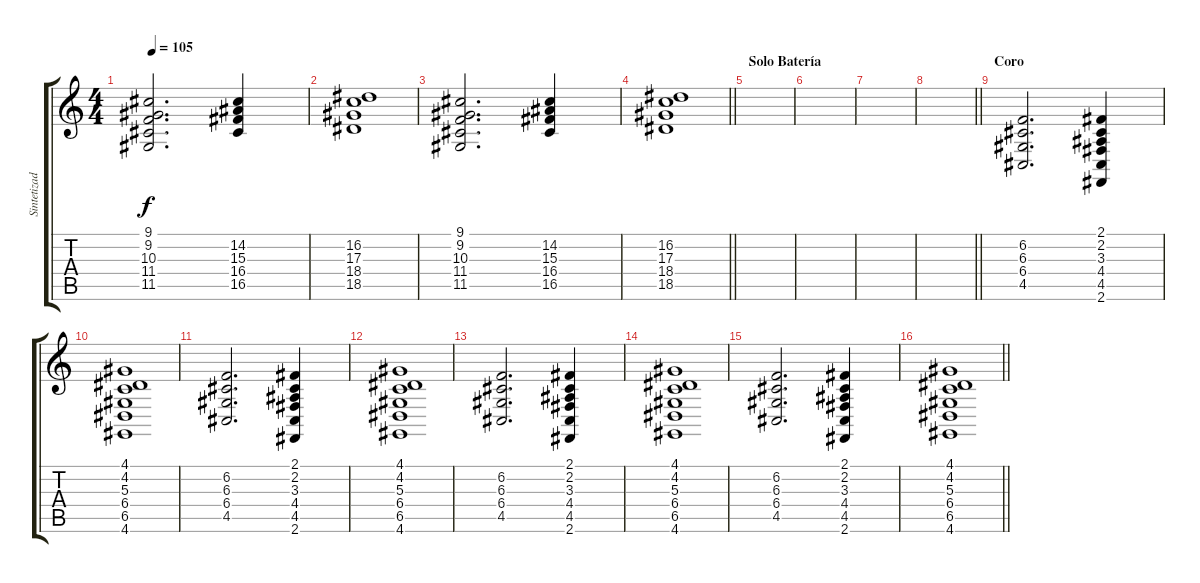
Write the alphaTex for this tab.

\track ("Sintetizador" "Sintetizad") {instrument stringensemble1}
\staff {score tabs}
\tuning (E4 B3 G3 D3 A2 E2) {hide}
\ts (4 4)
\tempo 105
\clef g2
\ks c
(9.1 9.2 10.3 11.4 11.5).2{d dy f} (14.2 15.3 16.4 16.5).4 |
(16.2 17.3 18.4 18.5).1 |
(9.1 9.2 10.3 11.4 11.5).2{d} (14.2 15.3 16.4 16.5).4 |
\barLineRight lightlight
(16.2 17.3 18.4 18.5).1 |
\section ("" "Solo Batería")
|
|
|
\barLineRight lightlight
|
\section ("" "Coro")
(6.2 6.3 6.4 4.5).2{d} (2.1 2.2 3.3 4.4 4.5 2.6).4 |
(4.1 4.2 5.3 6.4 6.5 4.6).1 |
(6.2 6.3 6.4 4.5).2{d} (2.1 2.2 3.3 4.4 4.5 2.6).4 |
(4.1 4.2 5.3 6.4 6.5 4.6).1 |
(6.2 6.3 6.4 4.5).2{d} (2.1 2.2 3.3 4.4 4.5 2.6).4 |
(4.1 4.2 5.3 6.4 6.5 4.6).1 |
(6.2 6.3 6.4 4.5).2{d} (2.1 2.2 3.3 4.4 4.5 2.6).4 |
\barLineRight lightlight
(4.1 4.2 5.3 6.4 6.5 4.6).1
